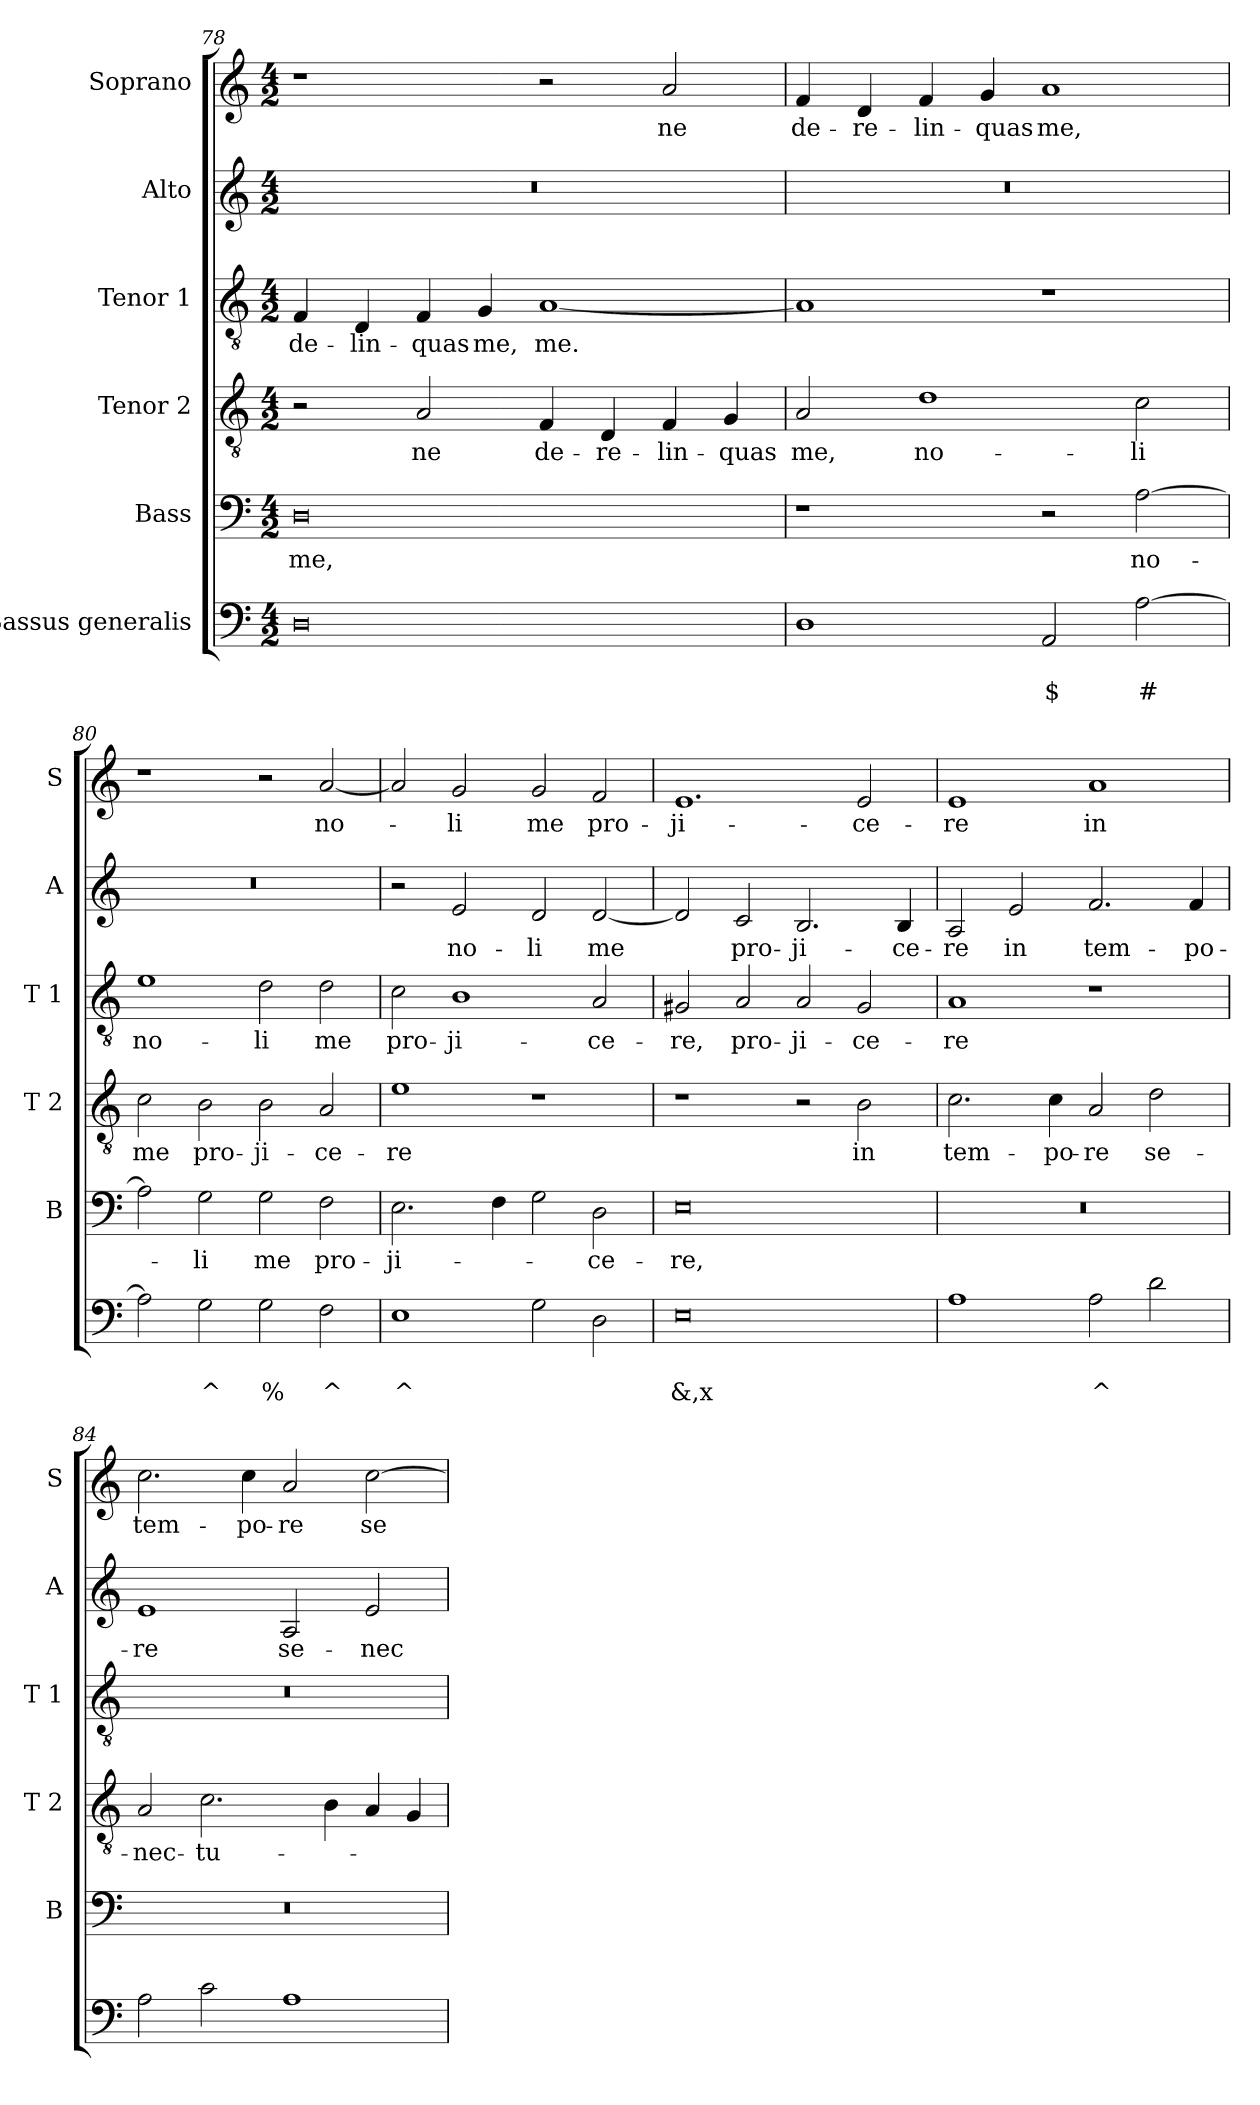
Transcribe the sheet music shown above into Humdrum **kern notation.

**kern	**text	**text	**kern	**text	**kern	**text	**kern	**text	**kern	**text	**kern	**text
*part6	*part6	*part6	*part5	*part5	*part4	*part4	*part3	*part3	*part2	*part2	*part1	*part1
*staff6	*staff6	*staff6	*staff5	*staff5	*staff4	*staff4	*staff3	*staff3	*staff2	*staff2	*staff1	*staff1
*I"Bassus generalis	*	*	*I"Bass	*	*I"Tenor 2	*	*I"Tenor 1	*	*I"Alto	*	*I"Soprano	*
*	*	*	*I'B	*	*I'T 2	*	*I'T 1	*	*I'A	*	*I'S	*
!!LO:PB:g=z
*clefF4	*	*	*clefF4	*	*clefGv2	*	*clefGv2	*	*clefG2	*	*clefG2	*
*k[]	*	*	*k[]	*	*k[]	*	*k[]	*	*k[]	*	*k[]	*
*C:	*	*	*C:	*	*C:	*	*C:	*	*C:	*	*C:	*
*M4/2	*	*	*M4/2	*	*M4/2	*	*M4/2	*	*M4/2	*	*M4/2	*
=78	=78	=78	=78	=78	=78	=78	=78	=78	=78	=78	=78	=78
!	!	!	!	!LO:LY:b	!	!	!	!LO:LY:b	!	!	!	!
0D	.	.	0D	me,	2r	.	4F/	de-	0r	.	1r	.
!	!	!	!	!	!	!	!	!LO:LY:b	!	!	!	!
.	.	.	.	.	.	.	4D/	-lin-	.	.	.	.
!	!	!	!	!	!	!LO:LY:b	!	!LO:LY:b	!	!	!	!
.	.	.	.	.	2A/	ne	4F/	-quas	.	.	.	.
!	!	!	!	!	!	!	!	!LO:LY:b	!	!	!	!
.	.	.	.	.	.	.	4G/	me,	.	.	.	.
!	!	!	!	!	!	!LO:LY:b	!	!LO:LY:b	!	!	!	!
.	.	.	.	.	4F/	de-	[1A	me.	.	.	2r	.
!	!	!	!	!	!	!LO:LY:b	!	!	!	!	!	!
.	.	.	.	.	4D/	-re-	.	.	.	.	.	.
!	!	!	!	!	!	!LO:LY:b	!	!	!	!	!	!LO:LY:b
.	.	.	.	.	4F/	-lin-	.	.	.	.	2a/	ne
!	!	!	!	!	!	!LO:LY:b	!	!	!	!	!	!
.	.	.	.	.	4G/	-quas	.	.	.	.	.	.
=79	=79	=79	=79	=79	=79	=79	=79	=79	=79	=79	=79	=79
!	!	!	!	!	!	!LO:LY:b	!	!	!	!	!	!LO:LY:b
1D	.	.	1r	.	2A/	me,	1A]	.	0r	.	4f/	de-
!	!	!	!	!	!	!	!	!	!	!	!	!LO:LY:b
.	.	.	.	.	.	.	.	.	.	.	4d/	-re-
!	!	!	!	!	!	!LO:LY:b	!	!	!	!	!	!LO:LY:b
.	.	.	.	.	1d	no-	.	.	.	.	4f/	-lin-
!	!	!	!	!	!	!	!	!	!	!	!	!LO:LY:b
.	.	.	.	.	.	.	.	.	.	.	4g/	-quas
!	!	!LO:LY:b	!	!	!	!	!	!	!	!	!	!LO:LY:b
2AA/	.	$	2r	.	.	.	1r	.	.	.	1a	me,
!	!	!LO:LY:b	!	!LO:LY:b	!	!LO:LY:b	!	!	!	!	!	!
[2A\	.	#	[2A\	no-	2c\	-li	.	.	.	.	.	.
=80	=80	=80	=80	=80	=80	=80	=80	=80	=80	=80	=80	=80
!	!	!	!	!	!	!LO:LY:b	!	!LO:LY:b	!	!	!	!
2A\]	.	.	2A\]	.	2c\	me	1e	no-	0r	.	1r	.
!	!	!LO:LY:b	!	!LO:LY:b	!	!LO:LY:b	!	!	!	!	!	!
2G\	.	^	2G\	-li	2B\	pro-	.	.	.	.	.	.
!	!	!LO:LY:b	!	!LO:LY:b	!	!LO:LY:b	!	!LO:LY:b	!	!	!	!
2G\	.	%	2G\	me	2B\	-ji-	2d\	-li	.	.	2r	.
!	!	!LO:LY:b	!	!LO:LY:b	!	!LO:LY:b	!	!LO:LY:b	!	!	!	!LO:LY:b
2F\	.	^	2F\	pro-	2A/	-ce-	2d\	me	.	.	[2a/	no-
=81	=81	=81	=81	=81	=81	=81	=81	=81	=81	=81	=81	=81
*^	*	*	*	*	*	*	*	*	*	*	*	*
!	!	!	!LO:LY:b	!	!LO:LY:b	!	!LO:LY:b	!	!LO:LY:b	!	!	!	!
1E	2ryy	.	^	2.E\	-ji-	1e	-re	2c\	pro-	2r	.	2a/]	.
!	!	!	!LO:LY:b	!	!	!	!	!	!LO:LY:b	!	!LO:LY:b	!	!LO:LY:b
.	2ryy	.	%	.	.	.	.	1B	-ji-	2e/	no-	2g/	-li
.	.	.	.	4F\	.	.	.	.	.	.	.	.	.
!	!	!	!	!	!	!	!	!	!	!	!LO:LY:b	!	!LO:LY:b
2G\	2ryy	.	.	2G\	.	1r	.	.	.	2d/	-li	2g/	me
!	!	!	!	!	!LO:LY:b	!	!	!	!LO:LY:b	!	!LO:LY:b	!	!LO:LY:b
2D\	2ryy	.	.	2D\	-ce-	.	.	2A/	-ce-	[2d/	me	2f/	pro-
=82	=82	=82	=82	=82	=82	=82	=82	=82	=82	=82	=82	=82	=82
!	!	!	!LO:LY:b	!	!LO:LY:b	!	!	!	!LO:LY:b	!	!	!	!LO:LY:b
0E	2ryy	.	&,x	0E	-re,	1r	.	2G#X/	-re,	2d/]	.	1.e	-ji-
!	!	!	!LO:LY:b	!	!	!	!	!	!LO:LY:b	!	!LO:LY:b	!	!
.	2ryy	.	^,4	.	.	.	.	2A/	pro-	2c/	pro-	.	.
!	!	!	!LO:LY:b	!	!	!	!	!	!LO:LY:b	!	!LO:LY:b	!	!
.	2ryy	.	%,4	.	.	2r	.	2A/	-ji-	2.B/	-ji-	.	.
!	!	!	!LO:LY:b	!	!	!	!LO:LY:b	!	!LO:LY:b	!	!	!	!LO:LY:b
.	2ryy	.	x	.	.	2B\	in	2G#/	-ce-	.	.	2e/	-ce-
!	!	!	!	!	!	!	!	!	!	!	!LO:LY:b	!	!
.	.	.	.	.	.	.	.	.	.	4B/	-ce-	.	.
*v	*v	*	*	*	*	*	*	*	*	*	*	*	*
!!LO:LB:g=z
=83	=83	=83	=83	=83	=83	=83	=83	=83	=83	=83	=83	=83
!	!	!	!	!	!	!LO:LY:b	!	!LO:LY:b	!	!LO:LY:b	!	!LO:LY:b
1A	.	.	0r	.	2.c\	tem-	1A	-re	2A/	-re	1e	-re
!	!	!	!	!	!	!	!	!	!	!LO:LY:b	!	!
.	.	.	.	.	.	.	.	.	2e/	in	.	.
!	!	!	!	!	!	!LO:LY:b	!	!	!	!	!	!
.	.	.	.	.	4c\	-po-	.	.	.	.	.	.
!	!	!LO:LY:b	!	!	!	!LO:LY:b	!	!	!	!LO:LY:b	!	!LO:LY:b
2A\	.	^	.	.	2A/	-re	1r	.	2.f/	tem-	1a	in
!	!	!	!	!	!	!LO:LY:b	!	!	!	!	!	!
2d\	.	.	.	.	2d\	se-	.	.	.	.	.	.
!	!	!	!	!	!	!	!	!	!	!LO:LY:b	!	!
.	.	.	.	.	.	.	.	.	4f/	-po-	.	.
=84	=84	=84	=84	=84	=84	=84	=84	=84	=84	=84	=84	=84
!	!	!	!	!	!	!LO:LY:b	!	!	!	!LO:LY:b	!	!LO:LY:b
2A\	.	.	0r	.	2A/	-nec-	0r	.	1e	-re	2.cc\	tem-
!	!	!	!	!	!	!LO:LY:b	!	!	!	!	!	!
2c\	.	.	.	.	2.c\	-tu-	.	.	.	.	.	.
!	!	!	!	!	!	!	!	!	!	!	!	!LO:LY:b
.	.	.	.	.	.	.	.	.	.	.	4cc\	-po-
!	!	!	!	!	!	!	!	!	!	!LO:LY:b	!	!LO:LY:b
1A	.	.	.	.	.	.	.	.	2A/	se-	2a/	-re
.	.	.	.	.	4B\	.	.	.	.	.	.	.
!	!	!	!	!	!	!	!	!	!	!LO:LY:b	!	!LO:LY:b
.	.	.	.	.	4A/	.	.	.	2e/	-nec-	[2cc\	se-
.	.	.	.	.	4G/	.	.	.	.	.	.	.
=	=	=	=	=	=	=	=	=	=	=	=	=
*-	*-	*-	*-	*-	*-	*-	*-	*-	*-	*-	*-	*-
